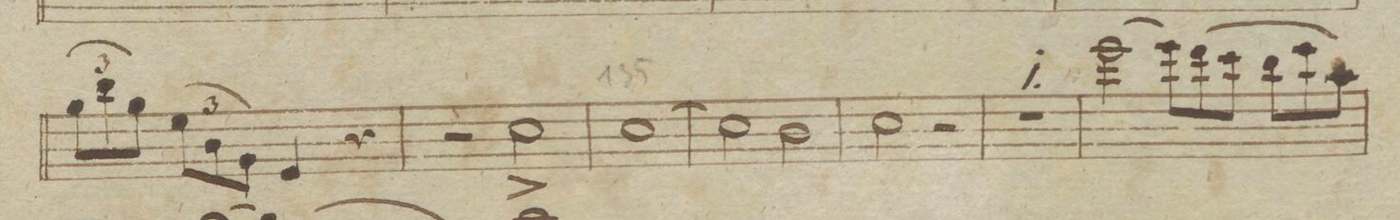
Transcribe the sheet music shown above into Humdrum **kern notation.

**kern	**dynam
*I"Fagotto Primo.	*
*clefF4	*
*k[b-e-]	*
*met(c)	*
*M4/4	*
(12B-\L	.
12d\	.
12B-\J)	.
(12G\L	.
12D\	.
12BB-\J)	.
4GG/	.
4r	.
=134	=134
2r	.
2E-^<\	.
=135	=135
[1E-	.
=136	=136
2E-\]	.
2D\	.
=137	=137
2E-\	.
2r	.
=138	=138
1r	.
=139	=139
[2g\	.
*Xtuplet	*
12g\L]	.
(12f\	.
12e-\J	.
12d\L	.
12e-\	.
12c\J)	.
=140	=140
*-	*-
